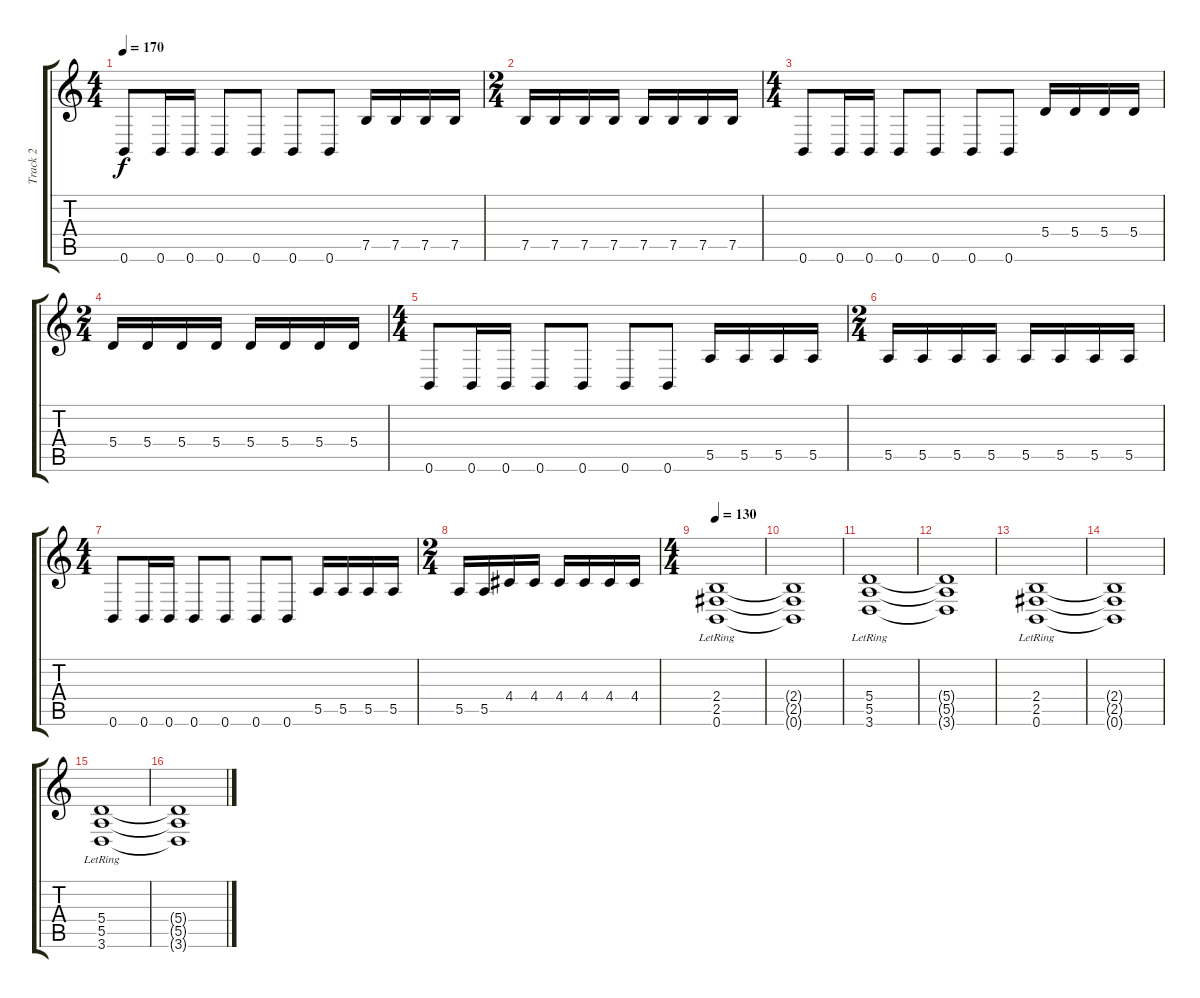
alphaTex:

\track ("Track 2" "Track 2") {instrument distortionguitar}
\staff {score tabs}
\tuning (B3 Gb3 D3 A2 E2 B1) {hide}
\ts (4 4)
\tempo 170
\clef g2
\ks c
0.6.8{dy f} 0.6.16 0.6.16 0.6.8 0.6.8 0.6.8 0.6.8 7.5.16 7.5.16 7.5.16 7.5.16 |
\ts (2 4)
7.5.16 7.5.16 7.5.16 7.5.16 7.5.16 7.5.16 7.5.16 7.5.16 |
\ts (4 4)
0.6.8 0.6.16 0.6.16 0.6.8 0.6.8 0.6.8 0.6.8 5.4.16 5.4.16 5.4.16 5.4.16 |
\ts (2 4)
5.4.16 5.4.16 5.4.16 5.4.16 5.4.16 5.4.16 5.4.16 5.4.16 |
\ts (4 4)
0.6.8 0.6.16 0.6.16 0.6.8 0.6.8 0.6.8 0.6.8 5.5.16 5.5.16 5.5.16 5.5.16 |
\ts (2 4)
5.5.16 5.5.16 5.5.16 5.5.16 5.5.16 5.5.16 5.5.16 5.5.16 |
\ts (4 4)
0.6.8 0.6.16 0.6.16 0.6.8 0.6.8 0.6.8 0.6.8 5.5.16 5.5.16 5.5.16 5.5.16 |
\ts (2 4)
5.5.16 5.5.16 4.4.16 4.4.16 4.4.16 4.4.16 4.4.16 4.4.16 |
\ts (4 4)
\tempo 130
(2.4{lr} 2.5{lr} 0.6{lr}).1 |
(2.4{t} 2.5{t} 0.6{t}).1 |
(5.4{lr} 5.5{lr} 3.6{lr}).1 |
(5.4{t} 5.5{t} 3.6{t}).1 |
(2.4{lr} 2.5{lr} 0.6{lr}).1 |
(2.4{t} 2.5{t} 0.6{t}).1 |
(5.4{lr} 5.5{lr} 3.6{lr}).1 |
(5.4{t} 5.5{t} 3.6{t}).1
